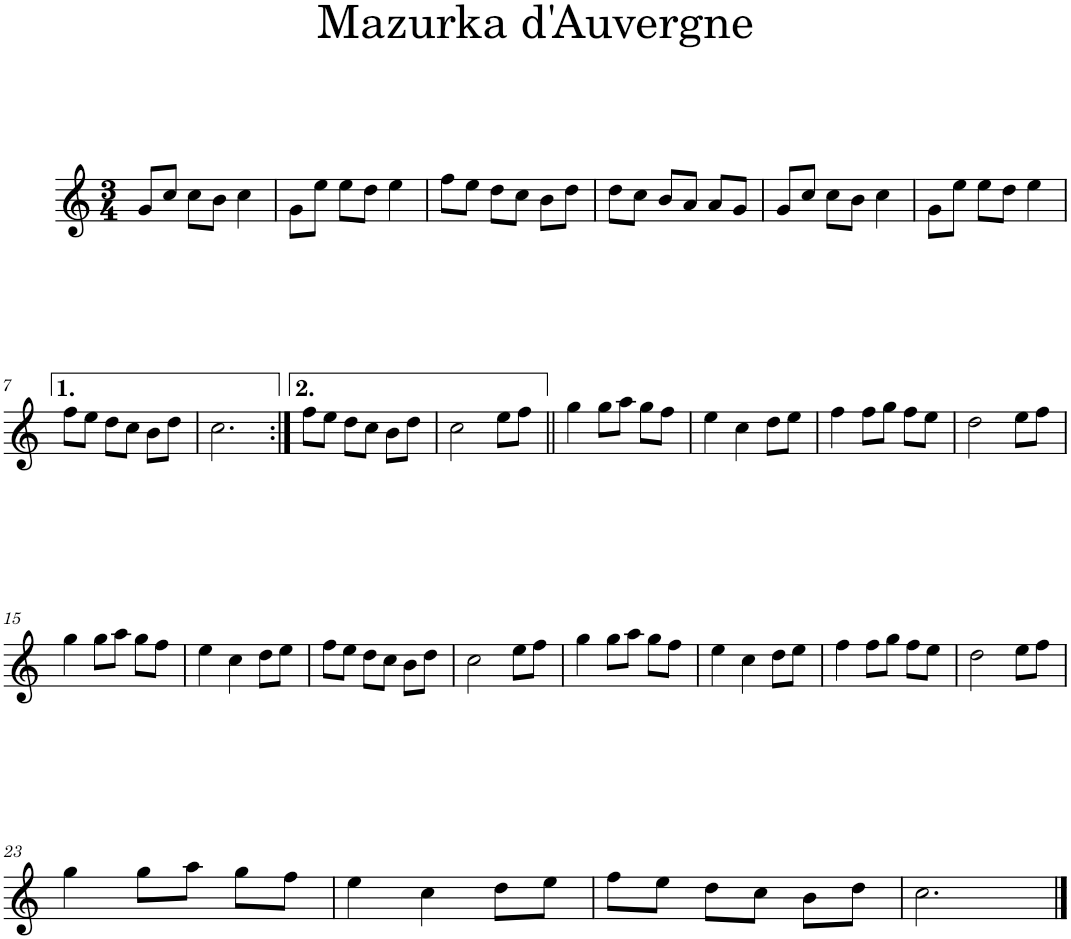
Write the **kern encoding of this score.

**kern
*part1
*staff1
*I"Accordéon
*I'Acc.
*clefG2
*k[]
*M3/4
=1
8g/L
8cc/J
8cc\L
8b\J
4cc\
=2
8g\L
8ee\J
8ee\L
8dd\J
4ee\
=3
8ff\L
8ee\J
8dd\L
8cc\J
8b\L
8dd\J
=4
8dd\L
8cc\J
8b/L
8a/J
8a/L
8g/J
=5
8g/L
8cc/J
8cc\L
8b\J
4cc\
=6
8g\L
8ee\J
8ee\L
8dd\J
4ee\
!!LO:LB:g=z
=7
8ff\L
8ee\J
8dd\L
8cc\J
8b\L
8dd\J
=8
2.cc\
=9:|!
8ff\L
8ee\J
8dd\L
8cc\J
8b\L
8dd\J
=10
2cc\
8ee\L
8ff\J
=11||
4gg\
8gg\L
8aa\J
8gg\L
8ff\J
=12
4ee\
4cc\
8dd\L
8ee\J
=13
4ff\
8ff\L
8gg\J
8ff\L
8ee\J
=14
2dd\
8ee\L
8ff\J
!!LO:LB:g=z
=15
4gg\
8gg\L
8aa\J
8gg\L
8ff\J
=16
4ee\
4cc\
8dd\L
8ee\J
=17
8ff\L
8ee\J
8dd\L
8cc\J
8b\L
8dd\J
=18
2cc\
8ee\L
8ff\J
=19
4gg\
8gg\L
8aa\J
8gg\L
8ff\J
=20
4ee\
4cc\
8dd\L
8ee\J
=21
4ff\
8ff\L
8gg\J
8ff\L
8ee\J
=22
2dd\
8ee\L
8ff\J
!!LO:LB:g=z
=23
4gg\
8gg\L
8aa\J
8gg\L
8ff\J
=24
4ee\
4cc\
8dd\L
8ee\J
=25
8ff\L
8ee\J
8dd\L
8cc\J
8b\L
8dd\J
=26
2.cc\
==
*-
